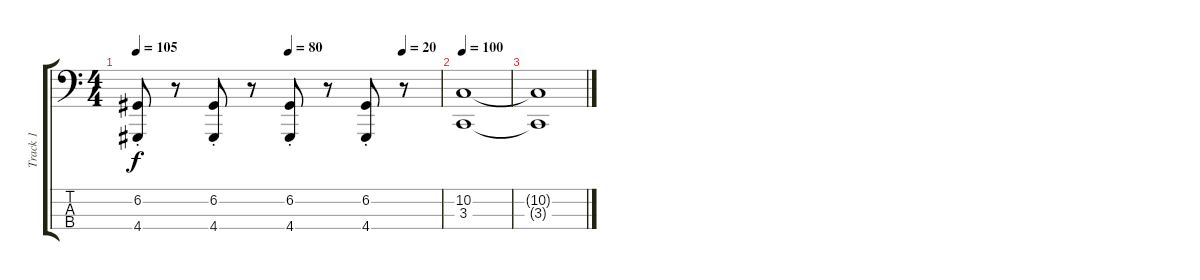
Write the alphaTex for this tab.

\track ("Track 1" "Track 1") {instrument cello}
\staff {score tabs}
\tuning (G2 D2 A1 E1) {hide}
\ts (4 4)
\tempo 105
\tempo (80 0.5)
\tempo (20 0.875)
\clef f4
\ks c
(6.2{st} 4.4{st}).8{dy f} r.8 (6.2{st} 4.4{st}).8 r.8 (6.2{st} 4.4{st}).8 r.8 (6.2{st} 4.4{st}).8 r.8 |
\tempo 100
(10.2 3.3).1 |
(10.2{t} 3.3{t}).1
